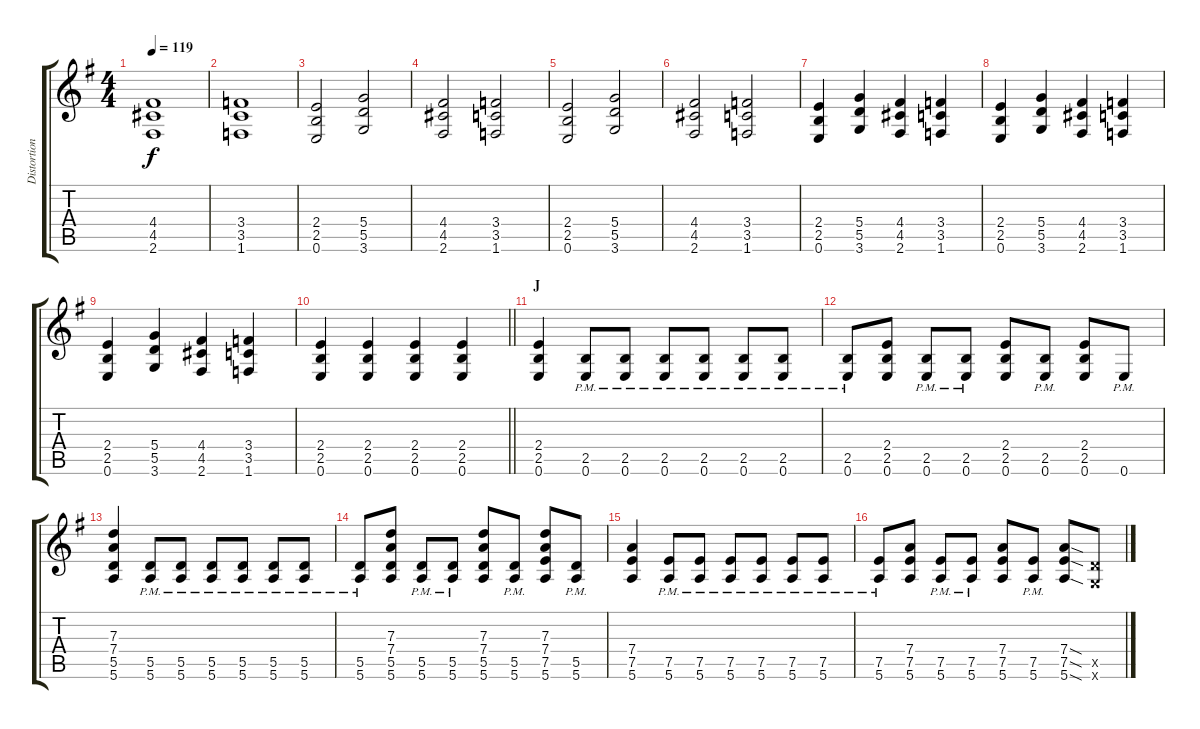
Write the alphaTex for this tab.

\track ("Distortion" "Distortion") {instrument distortionguitar}
\staff {score tabs}
\tuning (E4 B3 G3 D3 A2 E2) {hide}
\ts (4 4)
\tempo 119
\clef g2
\ks g
(4.4 4.5 2.6).1{dy f} |
(3.4 3.5 1.6).1 |
(2.4 2.5 0.6).2 (5.4 5.5 3.6).2 |
(4.4 4.5 2.6).2 (3.4 3.5 1.6).2 |
(2.4 2.5 0.6).2 (5.4 5.5 3.6).2 |
(4.4 4.5 2.6).2 (3.4 3.5 1.6).2 |
(2.4 2.5 0.6).4 (5.4 5.5 3.6).4 (4.4 4.5 2.6).4 (3.4 3.5 1.6).4 |
(2.4 2.5 0.6).4 (5.4 5.5 3.6).4 (4.4 4.5 2.6).4 (3.4 3.5 1.6).4 |
(2.4 2.5 0.6).4 (5.4 5.5 3.6).4 (4.4 4.5 2.6).4 (3.4 3.5 1.6).4 |
\barLineRight lightlight
(2.4 2.5 0.6).4 (2.4 2.5 0.6).4 (2.4 2.5 0.6).4 (2.4 2.5 0.6).4 |
\section ("" "J")
(2.4 2.5 0.6).4 (2.5{pm} 0.6{pm}).8 (2.5{pm} 0.6{pm}).8 (2.5{pm} 0.6{pm}).8 (2.5{pm} 0.6{pm}).8 (2.5{pm} 0.6{pm}).8 (2.5{pm} 0.6{pm}).8 |
(2.5{pm} 0.6{pm}).8 (2.4 2.5 0.6).8 (2.5{pm} 0.6{pm}).8 (2.5{pm} 0.6{pm}).8 (2.4 2.5 0.6).8 (2.5{pm} 0.6{pm}).8 (2.4 2.5 0.6).8 0.6{pm}.8 |
(7.3 7.4 5.5 5.6).4 (5.5{pm} 5.6{pm}).8 (5.5{pm} 5.6{pm}).8 (5.5{pm} 5.6{pm}).8 (5.5{pm} 5.6{pm}).8 (5.5{pm} 5.6{pm}).8 (5.5{pm} 5.6{pm}).8 |
(5.5{pm} 5.6{pm}).8 (7.3 7.4 5.5 5.6).8 (5.5{pm} 5.6{pm}).8 (5.5{pm} 5.6{pm}).8 (7.3 7.4 5.5 5.6).8 (5.5{pm} 5.6{pm}).8 (7.3 7.4 7.5 5.6).8 (5.5 5.6{pm}).8 |
(7.4 7.5 5.6).4 (7.5{pm} 5.6{pm}).8 (7.5{pm} 5.6{pm}).8 (7.5{pm} 5.6{pm}).8 (7.5{pm} 5.6{pm}).8 (7.5{pm} 5.6{pm}).8 (7.5{pm} 5.6{pm}).8 |
(7.5{pm} 5.6{pm}).8 (7.4 7.5 5.6).8 (7.5{pm} 5.6{pm}).8 (7.5{pm} 5.6{pm}).8 (7.4 7.5 5.6).8 (7.5{pm} 5.6{pm}).8 (7.4{sod} 7.5{sod} 5.6{sod}).8 (5.5{x} 3.6{x}).8
